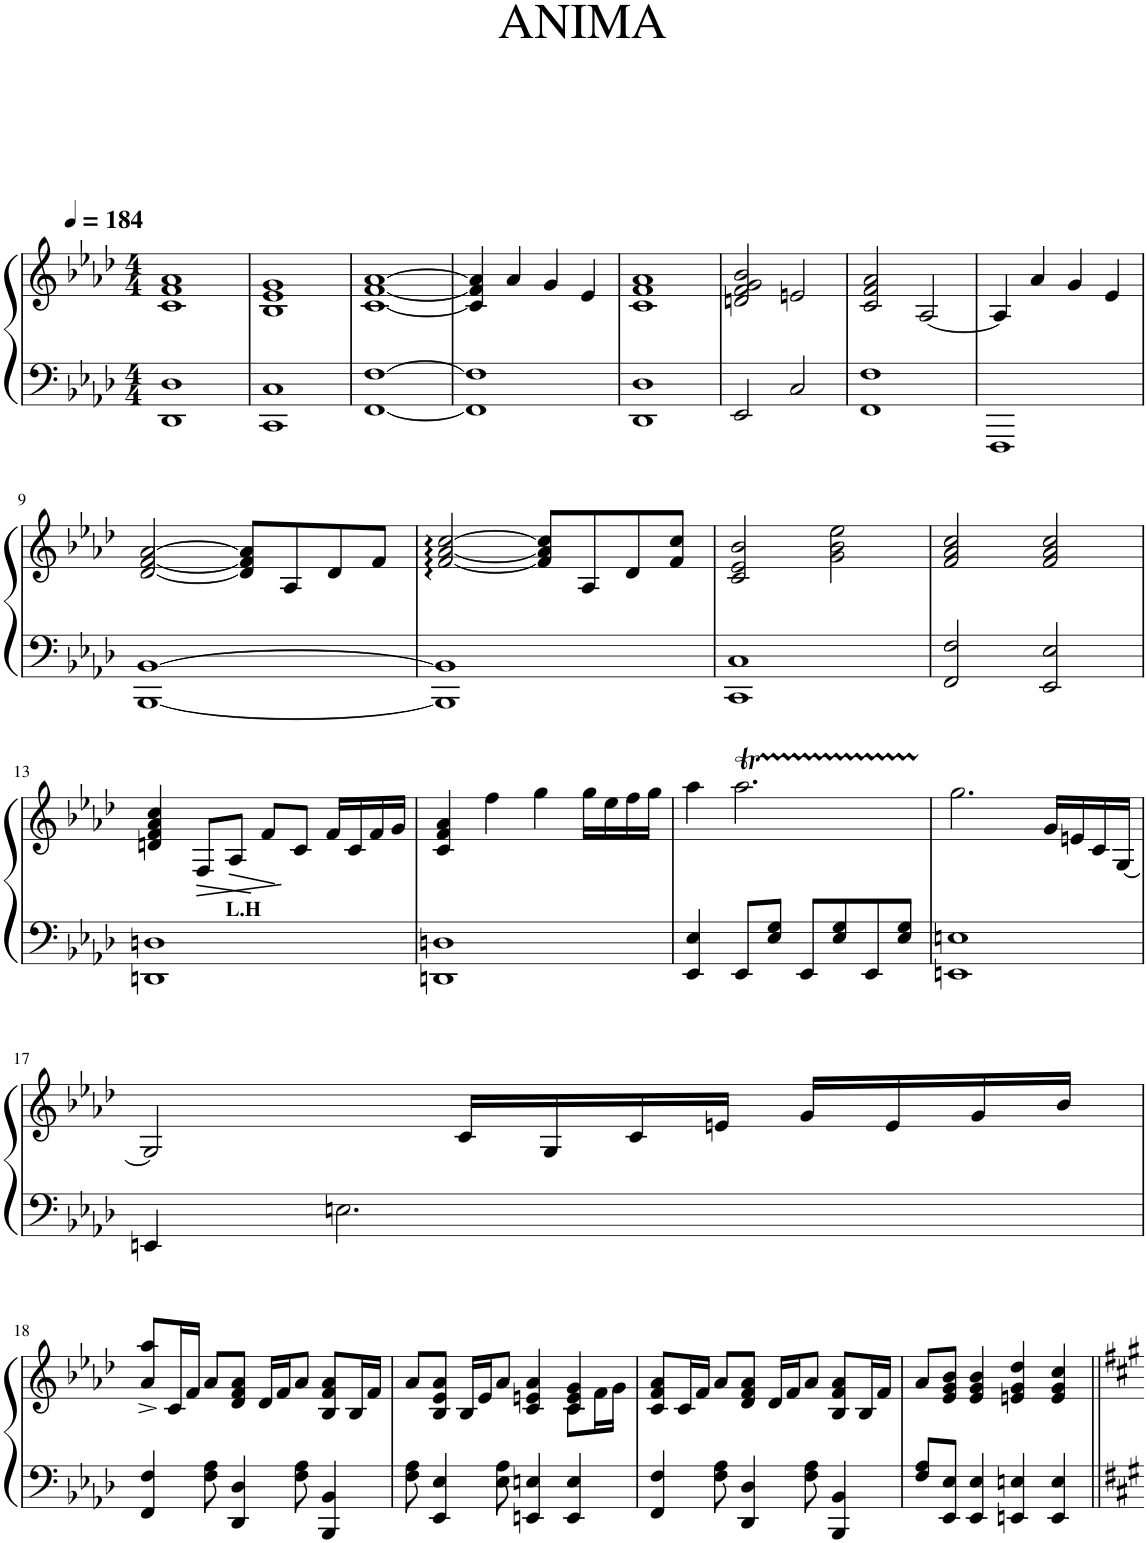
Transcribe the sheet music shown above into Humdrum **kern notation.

**kern	**kern
*part1	*part1
*staff2	*staff1
*I"Piano	*
*I'Pno.	*
*clefF4	*clefG2
*k[b-e-a-d-]	*k[b-e-a-d-]
*M4/4	*M4/4
*MM184	*MM184
=1	=1
1DD- 1D-	1c 1f 1a-
=2	=2
1CC 1C	1B- 1e- 1g
=3	=3
[1FF [1F	[1c [1f [1a-
=4	=4
1FF] 1F]	4c/] 4f/] 4a-/]
.	4a-/
.	4g/
.	4e-/
=5	=5
1DD- 1D-	1c 1f 1a-
=6	=6
2EE-/	2dn/ 2f/ 2g/ 2b-/
2C/	2en/
=7	=7
1FF 1F	2c/ 2f/ 2a-/
.	[2A-/
=8	=8
1FFF	4A-/]
.	4a-/
.	4g/
.	4e-/
!!LO:LB:g=z
=9	=9
[1BBB- [1BB-	[2d-/ [2f/ [2a-/
.	8d-/] 8f/] 8a-/]L
.	8A-/
.	8d-/
.	8f/J
=10	=10
1BBB-] 1BB-]	[2f/: [2a-/: [2cc/:
.	8f/] 8a-/] 8cc/]L
.	8A-/
.	8d-/
.	8f/ 8cc/J
=11	=11
1CC 1C	2c/ 2e-/ 2b-/
.	2g\ 2b-\ 2ee-\
=12	=12
2FF/ 2F/	2f/ 2a-/ 2cc/
2EE-/ 2E-/	2f/ 2a-/ 2cc/
!!LO:LB:g=z
=13	=13
1DDn 1Dn	4dn/ 4f/ 4a-/ 4cc/
!	!LO:TX:b:B:t=L.H
.	8F/L
.	8A-/J
.	8f/L
.	8c/J
.	16f/LL
.	16c/
.	16f/
.	16g/JJ
=14	=14
1DDn 1Dn	4c/ 4f/ 4a-/
.	4ff\
.	4gg\
.	16gg\LL
.	16ee-\
.	16ff\
.	16gg\JJ
=15	=15
4EE-/ 4E-/	4aa-\
8EE-/L	2.aa-T\
8E-/ 8G/J	.
8EE-/L	.
8E-/ 8G/	.
8EE-/	.
8E-/ 8G/J	.
=16	=16
1EEn 1En	2.gg\
.	16g/LL
.	16en/
.	16c/
.	[16G/JJ
!!LO:LB:g=z
=17	=17
4EEn/	2G/]
2.En\	.
.	16c/LL
.	16G/
.	16c/
.	16en/JJ
.	16g/LL
.	16e/
.	16g/
.	16b-/JJ
!!LO:LB:g=z
=18	=18
4FF/ 4F/	8a-/^ 8aa-/^L
.	16c/L
.	16f/JJ
8F\ 8A-\	8a-/L
4DD-/ 4D-/	8d-/ 8f/ 8a-/J
.	16d-/LL
.	16f/J
8F\ 8A-\	8a-/J
4BBB-/ 4BB-/	8B-/ 8f/ 8a-/L
.	16B-/L
.	16f/JJ
=19	=19
*	*^
8F\ 8A-\	8a-/L	2.ryy
4EE-/ 4E-/	8B-/ 8e-/ 8a-/J	.
.	16B-/LL	.
.	16e-/J	.
8E-\ 8A-\	8a-/J	.
4EEn/ 4En/	4c/ 4en/ 4a-/	.
4EE/ 4E/	4c/ 4e/ 4g/	8c\L
.	.	16f\L
.	.	16g\JJ
*	*v	*v
=20	=20
4FF/ 4F/	8c/ 8f/ 8a-/L
.	16c/L
.	16f/JJ
8F\ 8A-\	8a-/L
4DD-/ 4D-/	8d-/ 8f/ 8a-/J
.	16d-/LL
.	16f/J
8F\ 8A-\	8a-/J
4BBB-/ 4BB-/	8B-/ 8f/ 8a-/L
.	16B-/L
.	16f/JJ
=21	=21
8F/ 8A-/L	8a-/L
8EE-/ 8E-/J	8e-/ 8g/ 8b-/J
4EE-/ 4E-/	4e-/ 4g/ 4b-/
4EEn/ 4En/	4en/ 4g/ 4dd-/
4EE/ 4E/	4e/ 4g/ 4cc/
=||	=||
*-	*-
